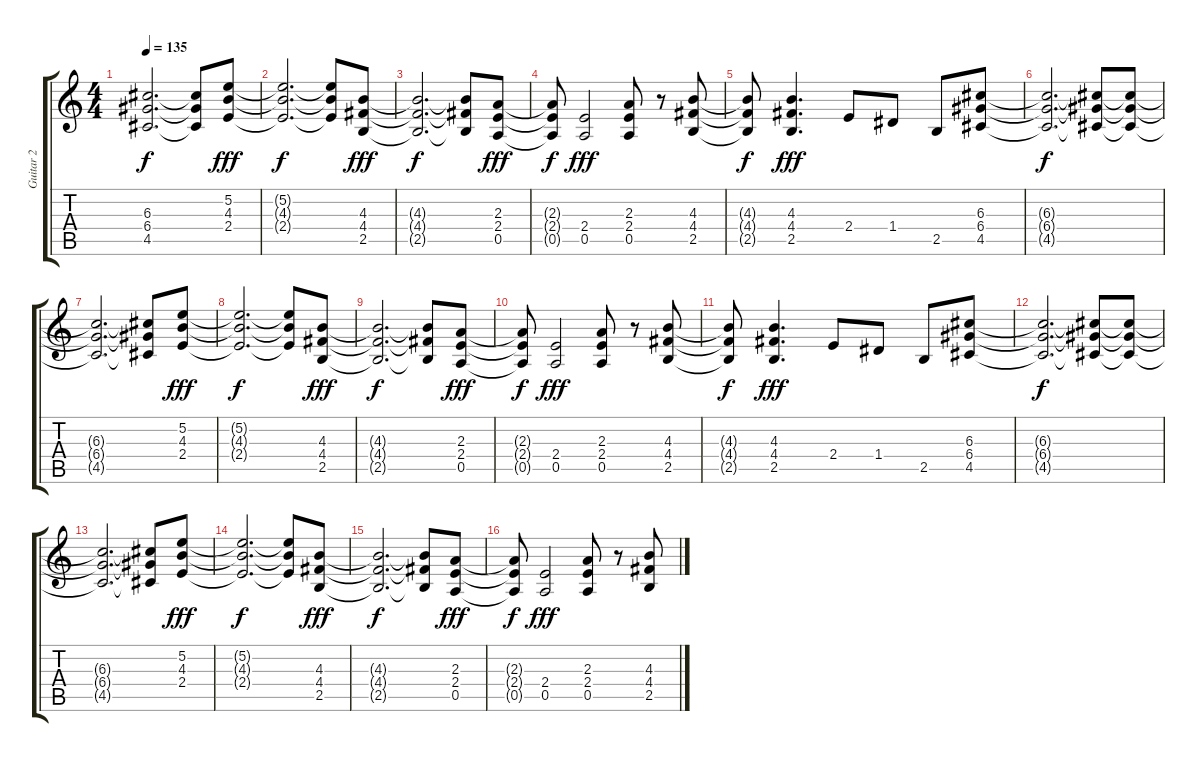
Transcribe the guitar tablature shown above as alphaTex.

\track ("Guitar 2" "Guitar 2") {instrument distortionguitar}
\staff {score tabs}
\tuning (E4 B3 G3 D3 A2 E2) {hide}
\ts (4 4)
\tempo 135
\clef g2
\ks c
(6.3{t} 6.4{t} 4.5{t}).2{d dy f} (6.3{t} 6.4{t} 4.5{t}).8 (5.2 4.3 2.4).8{dy fff} |
(5.2{t} 4.3{t} 2.4{t}).2{d dy f} (5.2{t} 4.3{t} 2.4{t}).8 (4.3 4.4 2.5).8{dy fff} |
(4.3{t} 4.4{t} 2.5{t}).2{d dy f} (4.3{t} 4.4{t} 2.5{t}).8 (2.3 2.4 0.5).8{dy fff} |
(2.3{t} 2.4{t} 0.5{t}).8{dy f} (2.4 0.5).2{dy fff} (2.3 2.4 0.5).8 r.8 (4.3 4.4 2.5).8 |
(4.3{t} 4.4{t} 2.5{t}).8{dy f} (4.3 4.4 2.5).4{d dy fff} 2.4.8 1.4.8 2.5.8 (6.3 6.4 4.5).8 |
(6.3{t} 6.4{t} 4.5{t}).2{d dy f} (6.3{t} 6.4{t} 4.5{t}).8 (6.3{t} 6.4{t} 4.5{t}).8 |
(6.3{t} 6.4{t} 4.5{t}).2{d} (6.3{t} 6.4{t} 4.5{t}).8 (5.2 4.3 2.4).8{dy fff} |
(5.2{t} 4.3{t} 2.4{t}).2{d dy f} (5.2{t} 4.3{t} 2.4{t}).8 (4.3 4.4 2.5).8{dy fff} |
(4.3{t} 4.4{t} 2.5{t}).2{d dy f} (4.3{t} 4.4{t} 2.5{t}).8 (2.3 2.4 0.5).8{dy fff} |
(2.3{t} 2.4{t} 0.5{t}).8{dy f} (2.4 0.5).2{dy fff} (2.3 2.4 0.5).8 r.8 (4.3 4.4 2.5).8 |
(4.3{t} 4.4{t} 2.5{t}).8{dy f} (4.3 4.4 2.5).4{d dy fff} 2.4.8 1.4.8 2.5.8 (6.3 6.4 4.5).8 |
(6.3{t} 6.4{t} 4.5{t}).2{d dy f} (6.3{t} 6.4{t} 4.5{t}).8 (6.3{t} 6.4{t} 4.5{t}).8 |
(6.3{t} 6.4{t} 4.5{t}).2{d} (6.3{t} 6.4{t} 4.5{t}).8 (5.2 4.3 2.4).8{dy fff} |
(5.2{t} 4.3{t} 2.4{t}).2{d dy f} (5.2{t} 4.3{t} 2.4{t}).8 (4.3 4.4 2.5).8{dy fff} |
(4.3{t} 4.4{t} 2.5{t}).2{d dy f} (4.3{t} 4.4{t} 2.5{t}).8 (2.3 2.4 0.5).8{dy fff} |
(2.3{t} 2.4{t} 0.5{t}).8{dy f} (2.4 0.5).2{dy fff} (2.3 2.4 0.5).8 r.8 (4.3 4.4 2.5).8
